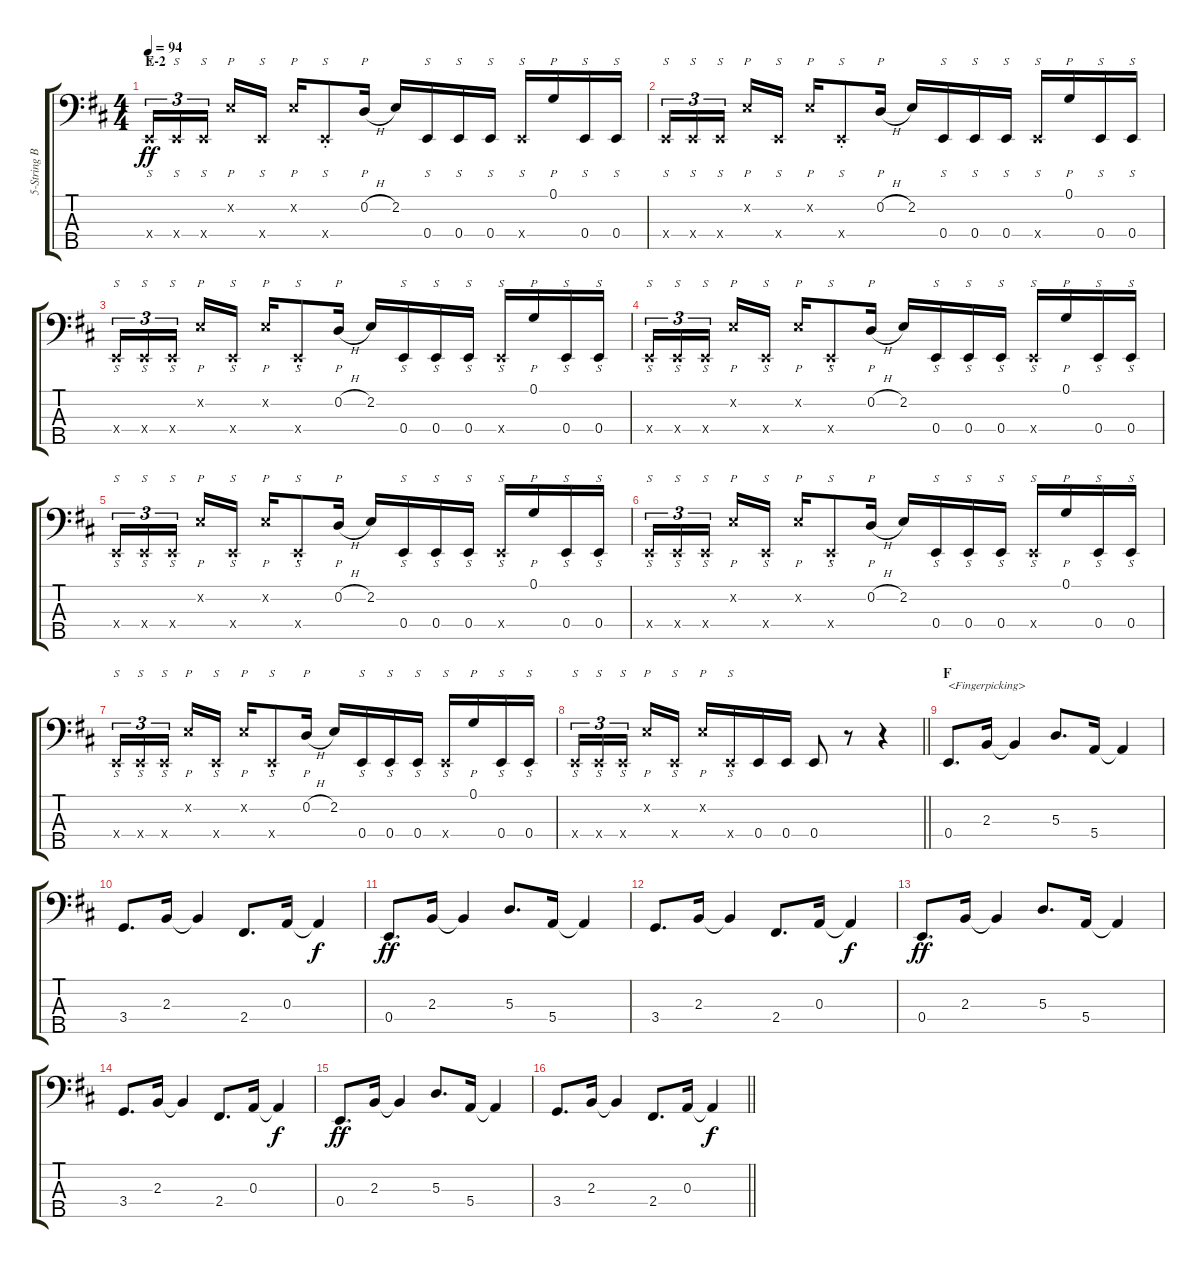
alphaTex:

\track ("5-String Bass I" "5-String B") {instrument electricbassfinger}
\staff {score tabs}
\tuning (G2 D2 A1 E1 B0) {hide}
\ts (4 4)
\section ("" "E-2")
\tempo 94
\clef f4
\ks d
0.4{x}.16{s tu (3 2) dy ff} 0.4{x}.16{s tu (3 2)} 0.4{x}.16{s tu (3 2) beam splitsecondary} 2.2{x}.16{p} 0.4{x}.16{s} 2.2{x}.16{p} 0.4{st x}.8{s} 0.2{h}.16{p} 2.2.16 0.4.16{s} 0.4.16{s} 0.4.16{s} 0.4{x}.16{s} 0.1.16{p} 0.4.16{s} 0.4.16{s} |
0.4{x}.16{s tu (3 2)} 0.4{x}.16{s tu (3 2)} 0.4{x}.16{s tu (3 2) beam splitsecondary} 2.2{x}.16{p} 0.4{x}.16{s} 2.2{x}.16{p} 0.4{st x}.8{s} 0.2{h}.16{p} 2.2.16 0.4.16{s} 0.4.16{s} 0.4.16{s} 0.4{x}.16{s} 0.1.16{p} 0.4.16{s} 0.4.16{s} |
0.4{x}.16{s tu (3 2)} 0.4{x}.16{s tu (3 2)} 0.4{x}.16{s tu (3 2) beam splitsecondary} 2.2{x}.16{p} 0.4{x}.16{s} 2.2{x}.16{p} 0.4{st x}.8{s} 0.2{h}.16{p} 2.2.16 0.4.16{s} 0.4.16{s} 0.4.16{s} 0.4{x}.16{s} 0.1.16{p} 0.4.16{s} 0.4.16{s} |
0.4{x}.16{s tu (3 2)} 0.4{x}.16{s tu (3 2)} 0.4{x}.16{s tu (3 2) beam splitsecondary} 2.2{x}.16{p} 0.4{x}.16{s} 2.2{x}.16{p} 0.4{st x}.8{s} 0.2{h}.16{p} 2.2.16 0.4.16{s} 0.4.16{s} 0.4.16{s} 0.4{x}.16{s} 0.1.16{p} 0.4.16{s} 0.4.16{s} |
0.4{x}.16{s tu (3 2)} 0.4{x}.16{s tu (3 2)} 0.4{x}.16{s tu (3 2) beam splitsecondary} 2.2{x}.16{p} 0.4{x}.16{s} 2.2{x}.16{p} 0.4{st x}.8{s} 0.2{h}.16{p} 2.2.16 0.4.16{s} 0.4.16{s} 0.4.16{s} 0.4{x}.16{s} 0.1.16{p} 0.4.16{s} 0.4.16{s} |
0.4{x}.16{s tu (3 2)} 0.4{x}.16{s tu (3 2)} 0.4{x}.16{s tu (3 2) beam splitsecondary} 2.2{x}.16{p} 0.4{x}.16{s} 2.2{x}.16{p} 0.4{st x}.8{s} 0.2{h}.16{p} 2.2.16 0.4.16{s} 0.4.16{s} 0.4.16{s} 0.4{x}.16{s} 0.1.16{p} 0.4.16{s} 0.4.16{s} |
0.4{x}.16{s tu (3 2)} 0.4{x}.16{s tu (3 2)} 0.4{x}.16{s tu (3 2) beam splitsecondary} 2.2{x}.16{p} 0.4{x}.16{s} 2.2{x}.16{p} 0.4{st x}.8{s} 0.2{h}.16{p} 2.2.16 0.4.16{s} 0.4.16{s} 0.4.16{s} 0.4{x}.16{s} 0.1.16{p} 0.4.16{s} 0.4.16{s} |
\barLineRight lightlight
0.4{x}.16{s tu (3 2)} 0.4{x}.16{s tu (3 2)} 0.4{x}.16{s tu (3 2) beam splitsecondary} 2.2{x}.16{p} 0.4{x}.16{s} 2.2{x}.16{p} 0.4{x}.16{s} 0.4.16 0.4.16 0.4.8 r.8 r.4 |
\section ("" "F")
0.4.8{d txt "<Fingerpicking>" instrument electricbassfinger} 2.3.16 2.3{t}.4 5.3.8{d} 5.4.16 5.4{t}.4 |
3.4.8{d} 2.3.16 2.3{t}.4 2.4.8{d} 0.3.16 0.3{t}.4{dy f} |
0.4.8{d dy ff} 2.3.16 2.3{t}.4 5.3.8{d} 5.4.16 5.4{t}.4 |
3.4.8{d} 2.3.16 2.3{t}.4 2.4.8{d} 0.3.16 0.3{t}.4{dy f} |
0.4.8{d dy ff} 2.3.16 2.3{t}.4 5.3.8{d} 5.4.16 5.4{t}.4 |
3.4.8{d} 2.3.16 2.3{t}.4 2.4.8{d} 0.3.16 0.3{t}.4{dy f} |
0.4.8{d dy ff} 2.3.16 2.3{t}.4 5.3.8{d} 5.4.16 5.4{t}.4 |
\barLineRight lightlight
3.4.8{d} 2.3.16 2.3{t}.4 2.4.8{d} 0.3.16 0.3{t}.4{dy f}
